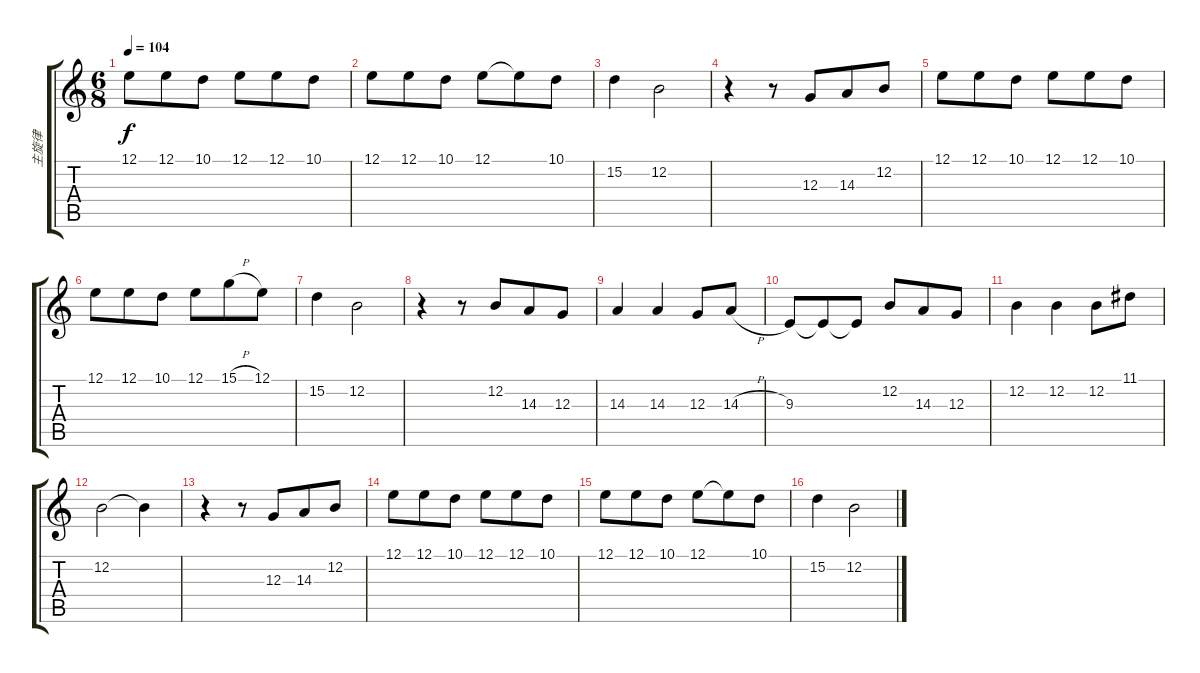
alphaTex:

\track ("主旋律" "主旋律") {instrument fx8scifi}
\staff {score tabs}
\tuning (E4 B3 G3 D3 A2 E2) {hide}
\ts (6 8)
\tempo 104
\clef g2
\ks c
12.1.8{dy f} 12.1.8 10.1.8 12.1.8 12.1.8 10.1.8 |
12.1.8 12.1.8 10.1.8 12.1.8 12.1{t}.8 10.1.8 |
15.2.4 12.2.2 |
r.4 r.8 12.3.8 14.3.8 12.2.8 |
12.1.8 12.1.8 10.1.8 12.1.8 12.1.8 10.1.8 |
12.1.8 12.1.8 10.1.8 12.1.8 15.1{h}.8 12.1.8 |
15.2.4 12.2.2 |
r.4 r.8 12.2.8 14.3.8 12.3.8 |
14.3.4 14.3.4 12.3.8 14.3{h}.8 |
9.3.8 9.3{t}.8 9.3{t}.8 12.2.8 14.3.8 12.3.8 |
12.2.4 12.2.4 12.2.8 11.1.8 |
12.2.2 12.2{t}.4 |
r.4 r.8 12.3.8 14.3.8 12.2.8 |
12.1.8 12.1.8 10.1.8 12.1.8 12.1.8 10.1.8 |
12.1.8 12.1.8 10.1.8 12.1.8 12.1{t}.8 10.1.8 |
15.2.4 12.2.2
